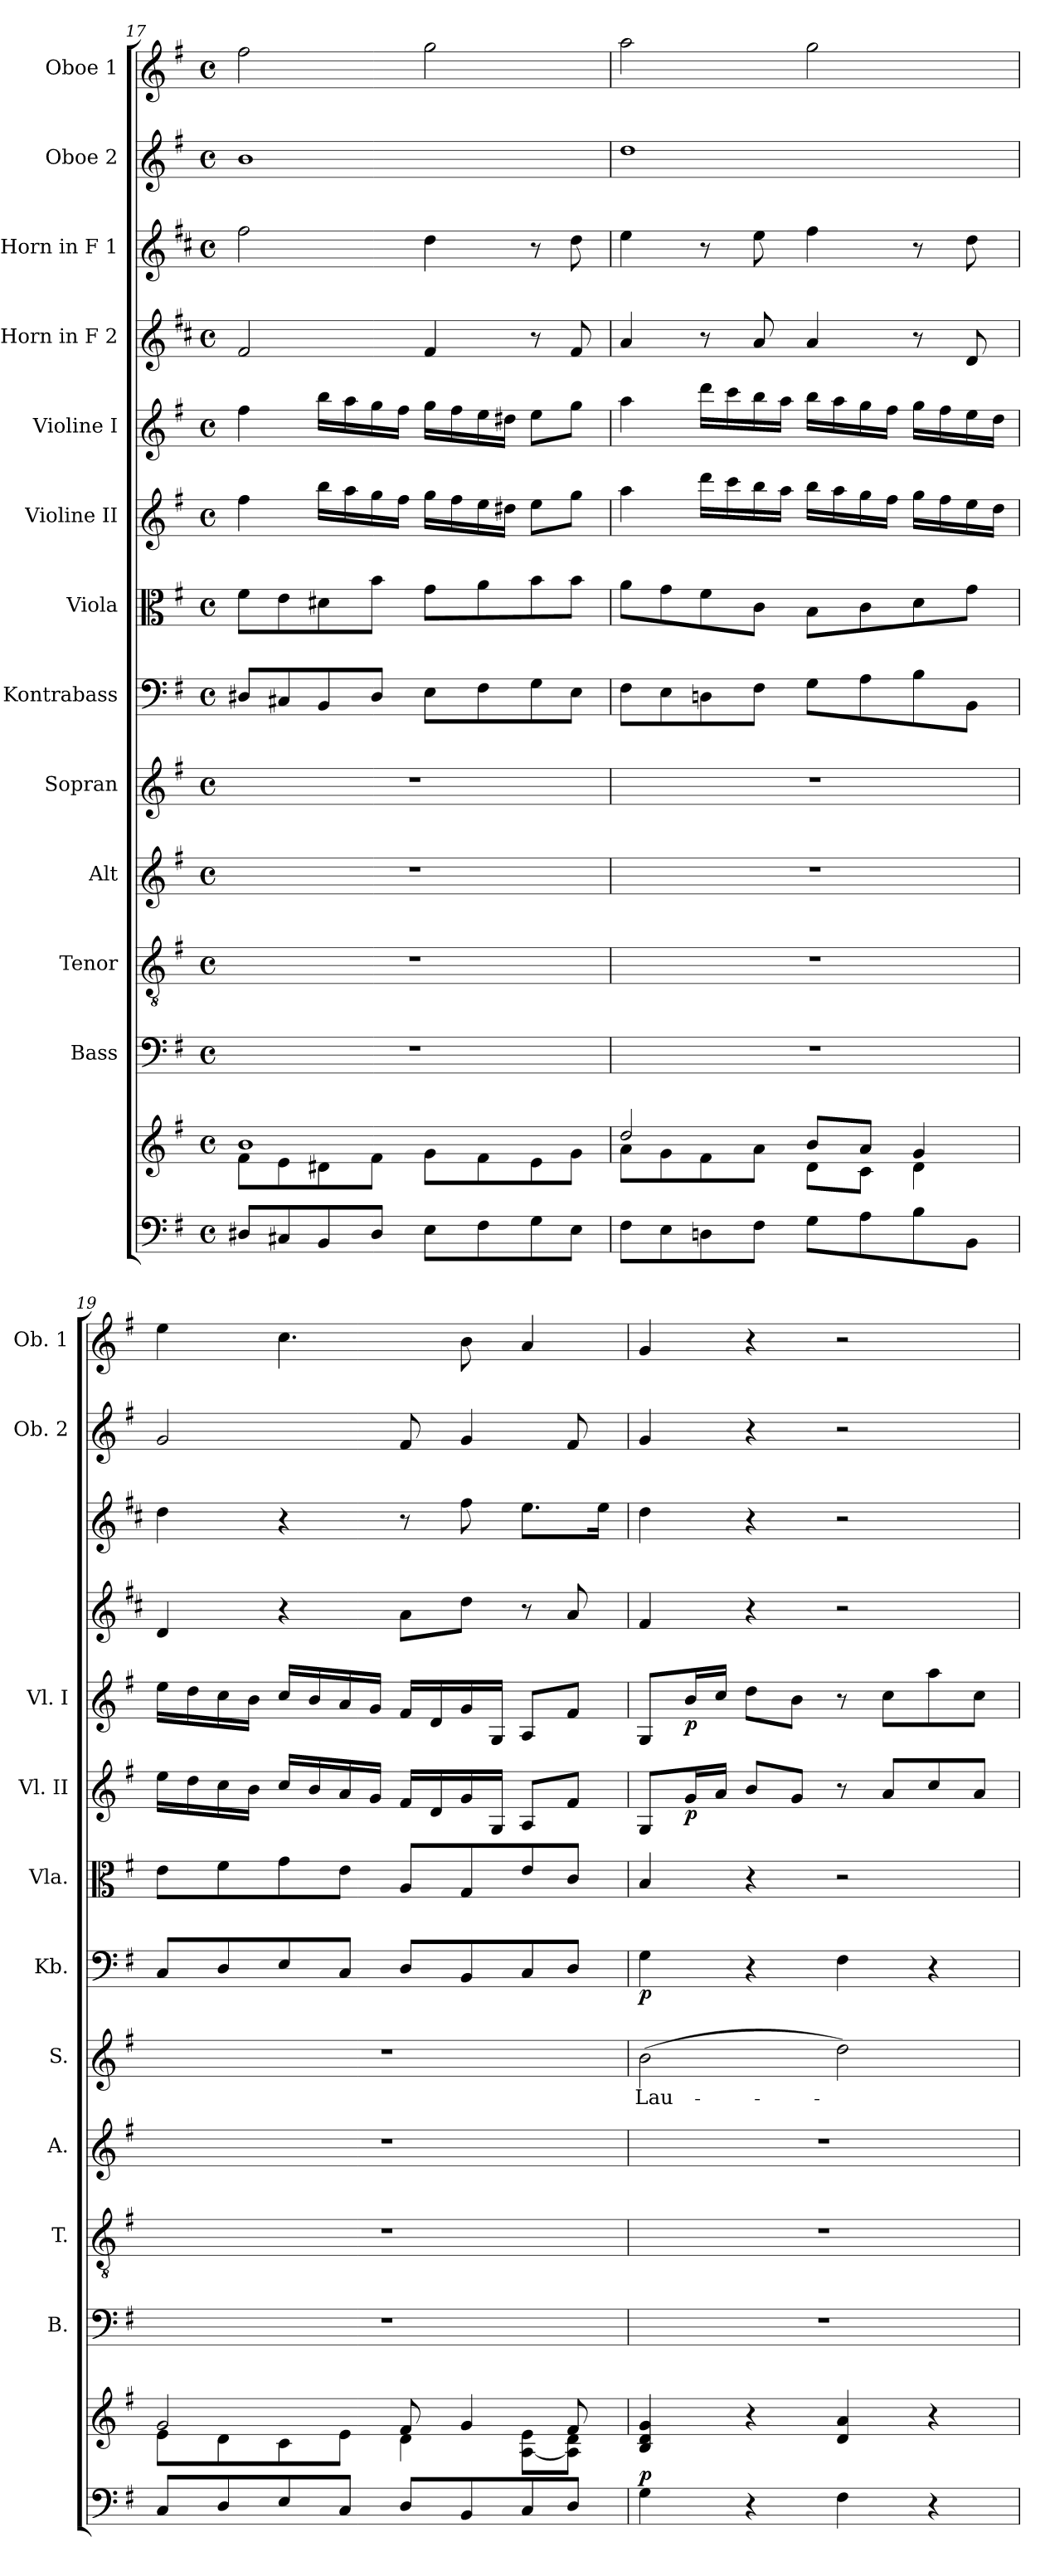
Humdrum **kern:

**kern	**kern	**dynam	**kern	**kern	**kern	**kern	**text	**kern	**dynam	**kern	**kern	**dynam	**kern	**dynam	**kern	**kern	**kern	**kern
*part13	*part13	*part13	*part12	*part11	*part10	*part9	*part9	*part8	*part8	*part7	*part6	*part6	*part5	*part5	*part4	*part3	*part2	*part1
*staff14	*staff13	*staff13/14	*staff12	*staff11	*staff10	*staff9	*staff9	*staff8	*staff8	*staff7	*staff6	*staff6	*staff5	*staff5	*staff4	*staff3	*staff2	*staff1
*	*	*	*I"Bass	*I"Tenor	*I"Alt	*I"Sopran	*	*I"Kontrabass	*	*I"Viola	*I"Violine II	*	*I"Violine I	*	*I"Horn in F 2	*I"Horn in F 1	*I"Oboe 2	*I"Oboe 1
*	*	*	*I'B.	*I'T.	*I'A.	*I'S.	*	*I'Kb.	*	*I'Vla.	*I'Vl. II	*	*I'Vl. I	*	*	*	*I'Ob. 2	*I'Ob. 1
*clefF4	*clefG2	*	*clefF4	*clefGv2	*clefG2	*clefG2	*	*clefF4	*	*clefC3	*clefG2	*	*clefG2	*	*clefG2	*clefG2	*clefG2	*clefG2
*	*	*	*	*	*	*	*	*ITrd7c12	*	*	*	*	*	*	*ITrd4c7	*ITrd4c7	*	*
*k[f#]	*k[f#]	*	*k[f#]	*k[f#]	*k[f#]	*k[f#]	*	*k[f#]	*	*k[f#]	*k[f#]	*	*k[f#]	*	*k[f#]	*k[f#]	*k[f#]	*k[f#]
*G:	*G:	*	*G:	*G:	*G:	*G:	*	*G:	*	*G:	*G:	*	*G:	*	*G:	*G:	*G:	*G:
*M4/4	*M4/4	*	*M4/4	*M4/4	*M4/4	*M4/4	*	*M4/4	*	*M4/4	*M4/4	*	*M4/4	*	*M4/4	*M4/4	*M4/4	*M4/4
*met(c)	*met(c)	*	*met(c)	*met(c)	*met(c)	*met(c)	*	*met(c)	*	*met(c)	*met(c)	*	*met(c)	*	*met(c)	*met(c)	*met(c)	*met(c)
=17	=17	=17	=17	=17	=17	=17	=17	=17	=17	=17	=17	=17	=17	=17	=17	=17	=17	=17
*	*^	*	*	*	*	*	*	*	*	*	*	*	*	*	*	*	*	*
8D#X/L	1b	8f#\L	.	1r	1r	1r	1r	.	8DD#X/L	.	8f#\L	4ff#\	.	4ff#\	.	2B/	2b\	1b	2ff#\
8C#X/	.	8e\	.	.	.	.	.	.	8CC#X/	.	8e\	.	.	.	.	.	.	.	.
8BB/	.	8d#X\	.	.	.	.	.	.	8BBB/	.	8d#X\	16bb\LL	.	16bb\LL	.	.	.	.	.
.	.	.	.	.	.	.	.	.	.	.	.	16aa\	.	16aa\	.	.	.	.	.
8D#/J	.	8f#\J	.	.	.	.	.	.	8DD#/J	.	8b\J	16gg\	.	16gg\	.	.	.	.	.
.	.	.	.	.	.	.	.	.	.	.	.	16ff#\JJ	.	16ff#\JJ	.	.	.	.	.
8E\L	.	8g\L	.	.	.	.	.	.	8EE\L	.	8g\L	16gg\LL	.	16gg\LL	.	4B/	4g\	.	2gg\
.	.	.	.	.	.	.	.	.	.	.	.	16ff#\	.	16ff#\	.	.	.	.	.
8F#\	.	8f#\	.	.	.	.	.	.	8FF#\	.	8a\	16ee\	.	16ee\	.	.	.	.	.
.	.	.	.	.	.	.	.	.	.	.	.	16dd#X\JJ	.	16dd#X\JJ	.	.	.	.	.
8G\	.	8e\	.	.	.	.	.	.	8GG\	.	8b\	8ee\L	.	8ee\L	.	8r	8r	.	.
8E\J	.	8g\J	.	.	.	.	.	.	8EE\J	.	8b\J	8gg\J	.	8gg\J	.	8B/	8g\	.	.
=18	=18	=18	=18	=18	=18	=18	=18	=18	=18	=18	=18	=18	=18	=18	=18	=18	=18	=18	=18
8F#\L	2dd/	8a\L	.	1r	1r	1r	1r	.	8FF#\L	.	8a\L	4aa\	.	4aa\	.	4d/	4a\	1dd	2aa\
8E\	.	8g\	.	.	.	.	.	.	8EE\	.	8g\	.	.	.	.	.	.	.	.
8Dn\	.	8f#\	.	.	.	.	.	.	8DDn\	.	8f#\	16ddd\LL	.	16ddd\LL	.	8r	8r	.	.
.	.	.	.	.	.	.	.	.	.	.	.	16ccc\	.	16ccc\	.	.	.	.	.
8F#\J	.	8a\J	.	.	.	.	.	.	8FF#\J	.	8c\J	16bb\	.	16bb\	.	8d/	8a\	.	.
.	.	.	.	.	.	.	.	.	.	.	.	16aa\JJ	.	16aa\JJ	.	.	.	.	.
8G\L	8b/L	8d\L	.	.	.	.	.	.	8GG\L	.	8B\L	16bb\LL	.	16bb\LL	.	4d/	4b\	.	2gg\
.	.	.	.	.	.	.	.	.	.	.	.	16aa\	.	16aa\	.	.	.	.	.
8A\	8a/J	8c\J	.	.	.	.	.	.	8AA\	.	8c\	16gg\	.	16gg\	.	.	.	.	.
.	.	.	.	.	.	.	.	.	.	.	.	16ff#\JJ	.	16ff#\JJ	.	.	.	.	.
8B\	4g/	4d\	.	.	.	.	.	.	8BB\	.	8d\	16gg\LL	.	16gg\LL	.	8r	8r	.	.
.	.	.	.	.	.	.	.	.	.	.	.	16ff#\	.	16ff#\	.	.	.	.	.
8BB\J	.	.	.	.	.	.	.	.	8BBB\J	.	8g\J	16ee\	.	16ee\	.	8G/	8g\	.	.
.	.	.	.	.	.	.	.	.	.	.	.	16dd\JJ	.	16dd\JJ	.	.	.	.	.
=19	=19	=19	=19	=19	=19	=19	=19	=19	=19	=19	=19	=19	=19	=19	=19	=19	=19	=19	=19
8C/L	2g/	8e\L	.	1r	1r	1r	1r	.	8CC/L	.	8e\L	16ee\LL	.	16ee\LL	.	4G/	4g\	2g/	4ee\
.	.	.	.	.	.	.	.	.	.	.	.	16dd\	.	16dd\	.	.	.	.	.
8D/	.	8d\	.	.	.	.	.	.	8DD/	.	8f#\	16cc\	.	16cc\	.	.	.	.	.
.	.	.	.	.	.	.	.	.	.	.	.	16b\JJ	.	16b\JJ	.	.	.	.	.
8E/	.	8c\	.	.	.	.	.	.	8EE/	.	8g\	16cc/LL	.	16cc/LL	.	4r	4r	.	4.cc\
.	.	.	.	.	.	.	.	.	.	.	.	16b/	.	16b/	.	.	.	.	.
8C/J	.	8e\J	.	.	.	.	.	.	8CC/J	.	8e\J	16a/	.	16a/	.	.	.	.	.
.	.	.	.	.	.	.	.	.	.	.	.	16g/JJ	.	16g/JJ	.	.	.	.	.
8D/L	8f#/	4d\	.	.	.	.	.	.	8DD/L	.	8A/L	16f#/LL	.	16f#/LL	.	8d\L	8r	8f#/	.
.	.	.	.	.	.	.	.	.	.	.	.	16d/	.	16d/	.	.	.	.	.
8BB/	4g/	.	.	.	.	.	.	.	8BBB/	.	8G/	16g/	.	16g/	.	8g\J	8b\	4g/	8b\
.	.	.	.	.	.	.	.	.	.	.	.	16G/JJ	.	16G/JJ	.	.	.	.	.
8C/	.	[<8A\ 8e\L	.	.	.	.	.	.	8CC/	.	8e/	8A/L	.	8A/L	.	8r	8.a\L	.	4a/
8D/J	8f#/	8A\] 8d\J	.	.	.	.	.	.	8DD/J	.	8c/J	8f#/J	.	8f#/J	.	8d/	.	8f#/	.
.	.	.	.	.	.	.	.	.	.	.	.	.	.	.	.	.	16a\Jk	.	.
*	*v	*v	*	*	*	*	*	*	*	*	*	*	*	*	*	*	*	*	*
!!LO:PB:g=z
=20	=20	=20	=20	=20	=20	=20	=20	=20	=20	=20	=20	=20	=20	=20	=20	=20	=20	=20
!	!	!LO:DY:a=2	!	!	!	!	!LO:LY:b	!	!LO:DY:b	!	!	!	!	!	!	!	!	!
4G\	4B/ 4d/ 4g/	p	1r	1r	1r	(>2b\	Lau-	4GG\	p	4B/	8G/L	.	8G/L	.	4B/	4g\	4g/	4g/
!	!	!	!	!	!	!	!	!	!	!	!	!LO:DY:b	!	!LO:DY:b	!	!	!	!
.	.	.	.	.	.	.	.	.	.	.	16g/L	p	16b/L	p	.	.	.	.
.	.	.	.	.	.	.	.	.	.	.	16a/JJ	.	16cc/JJ	.	.	.	.	.
4r	4r	.	.	.	.	.	.	4r	.	4r	8b/L	.	8dd\L	.	4r	4r	4r	4r
.	.	.	.	.	.	.	.	.	.	.	8g/J	.	8b\J	.	.	.	.	.
4F#\	4d/ 4a/	.	.	.	.	2dd\)	.	4FF#\	.	2r	8r	.	8r	.	2r	2r	2r	2r
.	.	.	.	.	.	.	.	.	.	.	8a/L	.	8cc\L	.	.	.	.	.
4r	4r	.	.	.	.	.	.	4r	.	.	8cc/	.	8aa\	.	.	.	.	.
.	.	.	.	.	.	.	.	.	.	.	8a/J	.	8cc\J	.	.	.	.	.
=	=	=	=	=	=	=	=	=	=	=	=	=	=	=	=	=	=	=
*-	*-	*-	*-	*-	*-	*-	*-	*-	*-	*-	*-	*-	*-	*-	*-	*-	*-	*-
